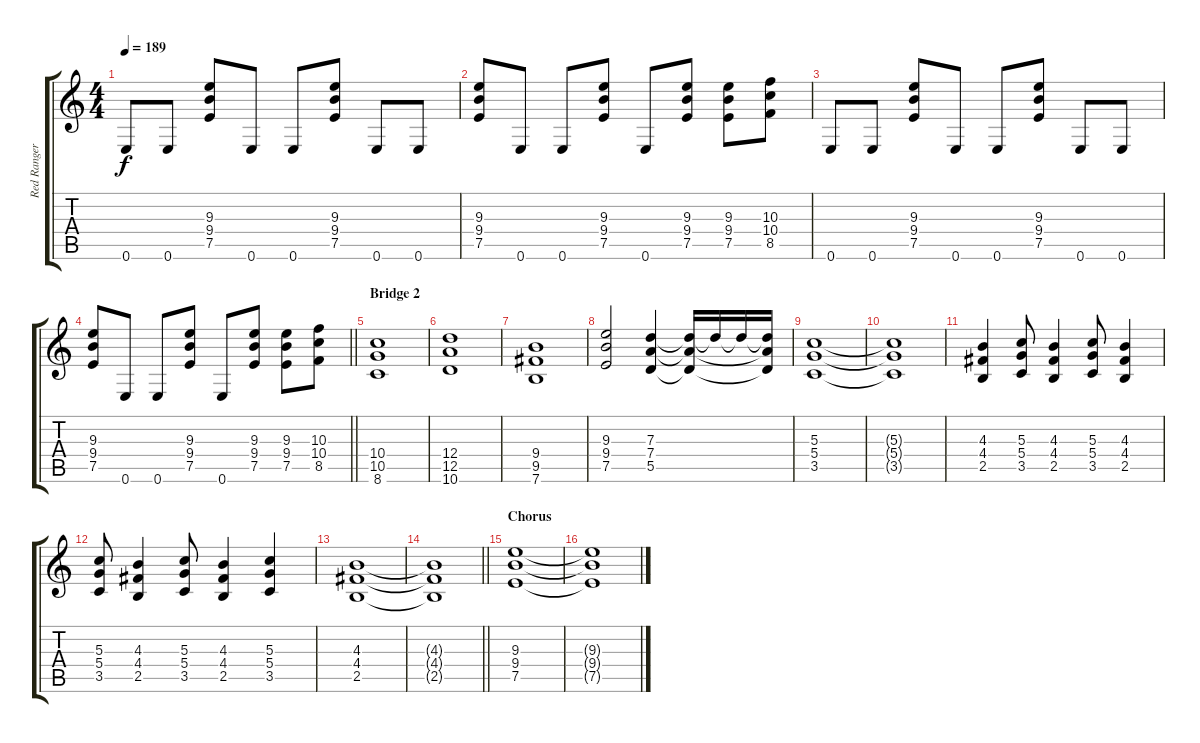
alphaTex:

\track ("Red Ranger (Guitar)" "Red Ranger") {instrument distortionguitar}
\staff {score tabs}
\tuning (E4 B3 G3 D3 A2 E2) {hide}
\ts (4 4)
\tempo 189
\clef g2
\ks c
0.6.8{dy f} 0.6.8 (9.3 9.4 7.5).8 0.6.8 0.6.8 (9.3 9.4 7.5).8 0.6.8 0.6.8 |
(9.3 9.4 7.5).8 0.6.8 0.6.8 (9.3 9.4 7.5).8 0.6.8 (9.3 9.4 7.5).8 (9.3 9.4 7.5).8 (10.3 10.4 8.5).8 |
0.6.8 0.6.8 (9.3 9.4 7.5).8 0.6.8 0.6.8 (9.3 9.4 7.5).8 0.6.8 0.6.8 |
\barLineRight lightlight
(9.3 9.4 7.5).8 0.6.8 0.6.8 (9.3 9.4 7.5).8 0.6.8 (9.3 9.4 7.5).8 (9.3 9.4 7.5).8 (10.3 10.4 8.5).8 |
\section ("" "Bridge 2")
(10.4 10.5 8.6).1 |
(12.4 12.5 10.6).1 |
(9.4 9.5 7.6).1 |
(9.3 9.4 7.5).2 (7.3 7.4 5.5).4 (7.3{t} 7.4{t} 5.5{t}).16 7.3{t}.16 7.3{t}.16 (7.3{t} 7.4{t} 5.5{t}).16 |
(5.3 5.4 3.5).1 |
(5.3{t} 5.4{t} 3.5{t}).1 |
(4.3 4.4 2.5).4 (5.3 5.4 3.5).8 (4.3 4.4 2.5).4 (5.3 5.4 3.5).8 (4.3 4.4 2.5).4 |
(5.3 5.4 3.5).8 (4.3 4.4 2.5).4 (5.3 5.4 3.5).8 (4.3 4.4 2.5).4 (5.3 5.4 3.5).4 |
(4.3 4.4 2.5).1 |
\barLineRight lightlight
(4.3{t} 4.4{t} 2.5{t}).1 |
\section ("" "Chorus")
(9.3 9.4 7.5).1 |
(9.3{t} 9.4{t} 7.5{t}).1
